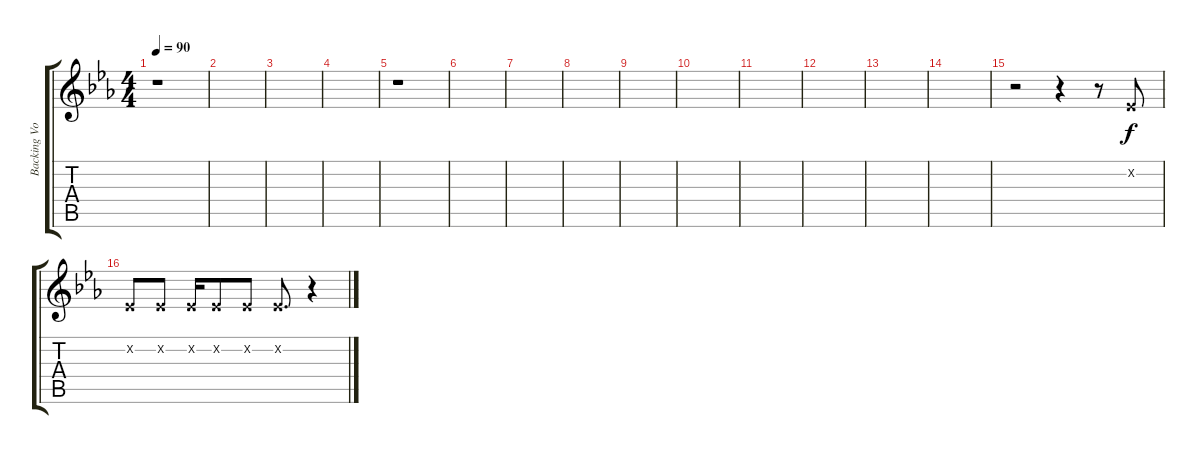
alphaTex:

\track ("Backing Vocals" "Backing Vo") {instrument violin}
\staff {score tabs}
\tuning (E4 B3 G3 D3 A2 E2) {hide}
\ts (4 4)
\tempo 90
\clef g2
\ks cminor
r.1{dy f} |
|
|
|
r.1 |
|
|
|
|
|
|
|
|
|
r.2 r.4 r.8 4.2{x}.8 |
4.2{x}.8 4.2{x}.8 4.2{x}.16 4.2{x}.8 4.2{x}.8 4.2{x}.8{d} r.4
